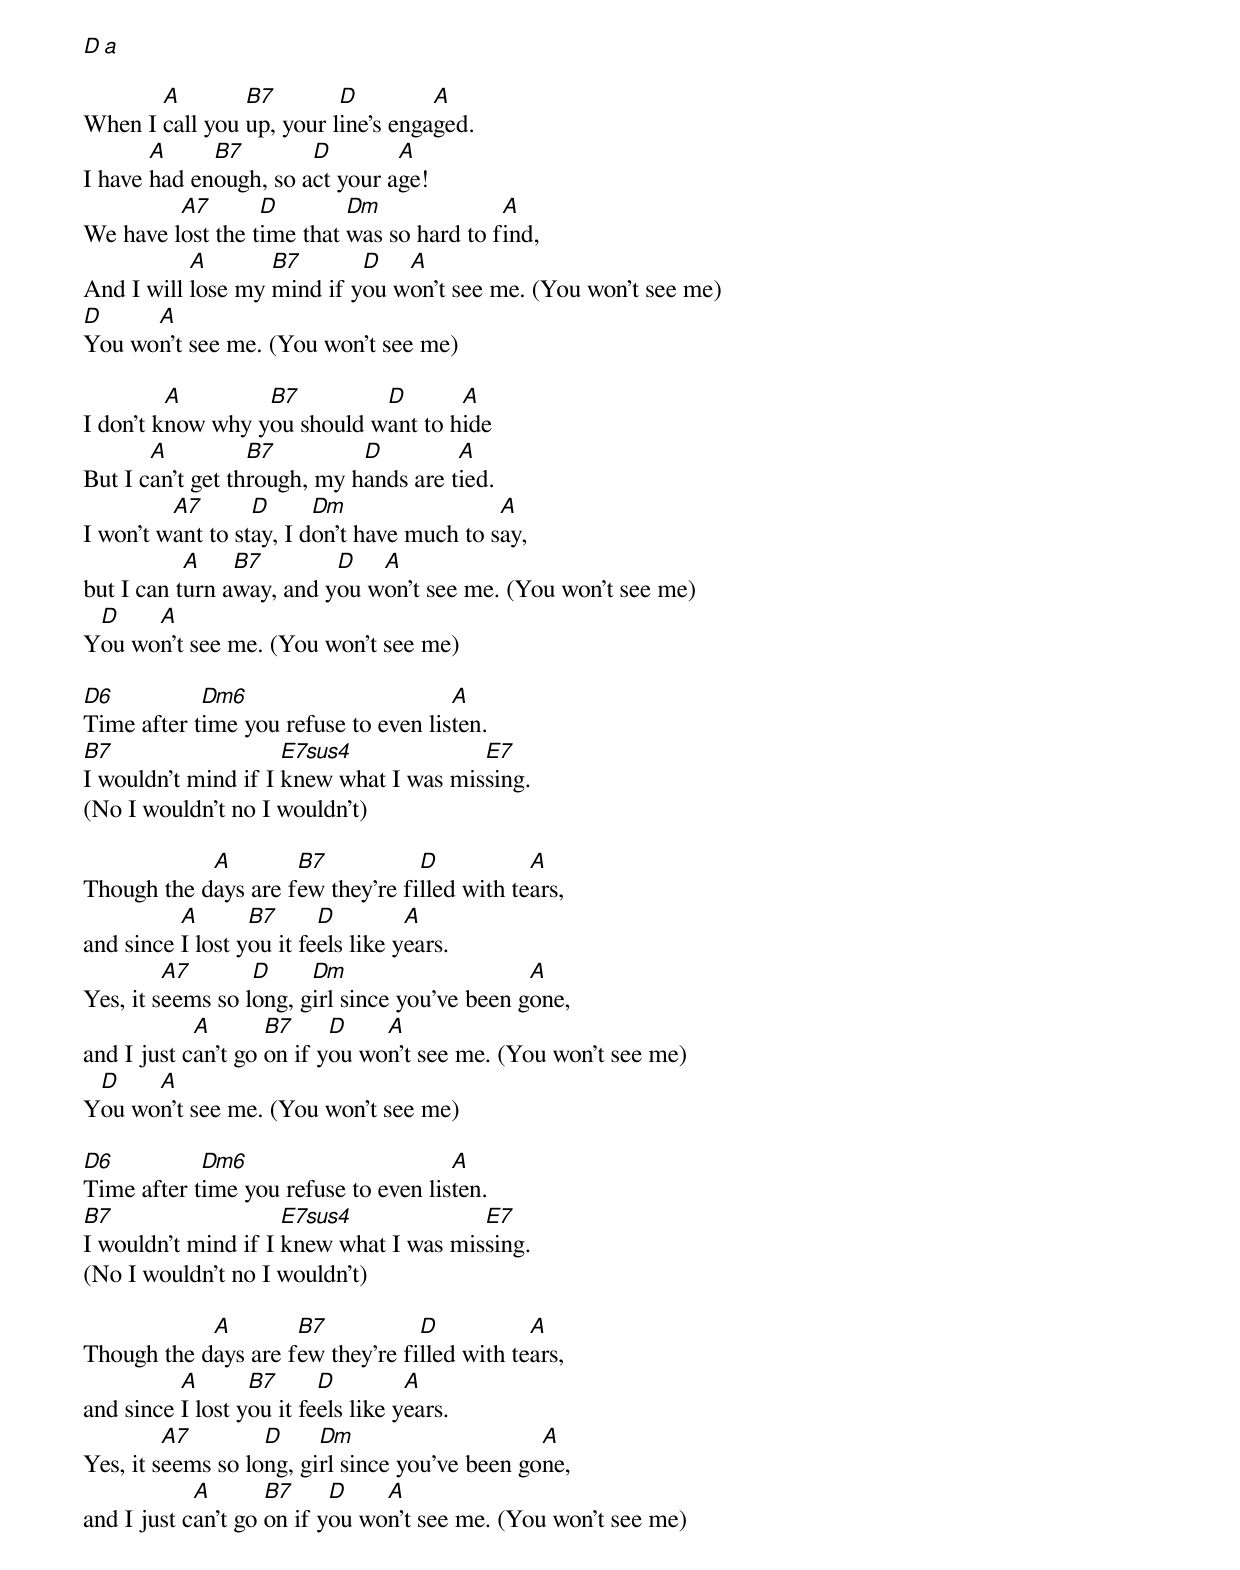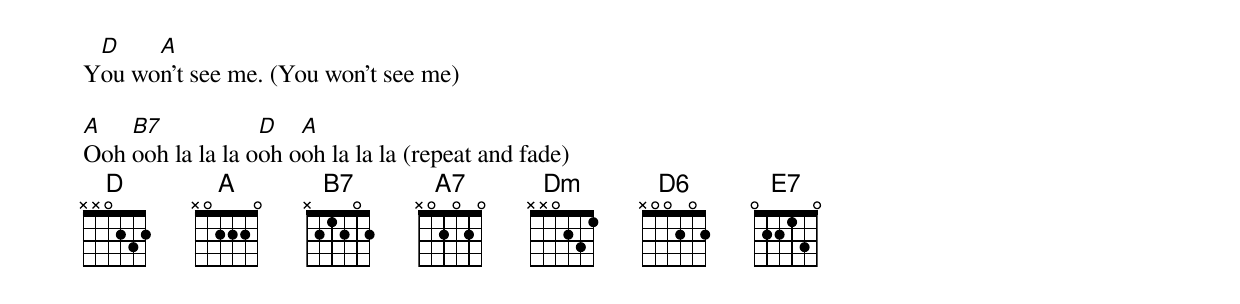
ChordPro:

[D][a]

When I [A]call you [B7]up, your l[D]ine's enga[A]ged.
I have [A]had en[B7]ough, so a[D]ct your a[A]ge!
We have l[A7]ost the t[D]ime that [Dm]was so hard to f[A]ind,
And I will [A]lose my [B7]mind if y[D]ou w[A]on't see me. (You won't see me)
[D]You wo[A]n't see me. (You won't see me)

I don't k[A]now why y[B7]ou should w[D]ant to h[A]ide
But I c[A]an't get th[B7]rough, my h[D]ands are t[A]ied.
I won't w[A7]ant to st[D]ay, I d[Dm]on't have much to s[A]ay,
but I can t[A]urn a[B7]way, and y[D]ou w[A]on't see me. (You won't see me)
Y[D]ou wo[A]n't see me. (You won't see me)

[D6]Time after t[Dm6]ime you refuse to even lis[A]ten.
[B7]I wouldn't mind if I [E7sus4]knew what I was mis[E7]sing.
(No I wouldn't no I wouldn't)

Though the d[A]ays are f[B7]ew they're fi[D]lled with te[A]ars,
and since [A]I lost y[B7]ou it fe[D]els like y[A]ears.
Yes, it s[A7]eems so l[D]ong, g[Dm]irl since you've been g[A]one,
and I just c[A]an't go [B7]on if y[D]ou wo[A]n't see me. (You won't see me)
Y[D]ou wo[A]n't see me. (You won't see me)

[D6]Time after t[Dm6]ime you refuse to even lis[A]ten.
[B7]I wouldn't mind if I [E7sus4]knew what I was mis[E7]sing.
(No I wouldn't no I wouldn't)

Though the d[A]ays are f[B7]ew they're fi[D]lled with te[A]ars,
and since [A]I lost y[B7]ou it fe[D]els like y[A]ears.
Yes, it s[A7]eems so lo[D]ng, gi[Dm]rl since you've been go[A]ne,
and I just c[A]an't go [B7]on if y[D]ou wo[A]n't see me. (You won't see me)
Y[D]ou wo[A]n't see me. (You won't see me)

[A]Ooh [B7]ooh la la la o[D]oh o[A]oh la la la (repeat and fade)
